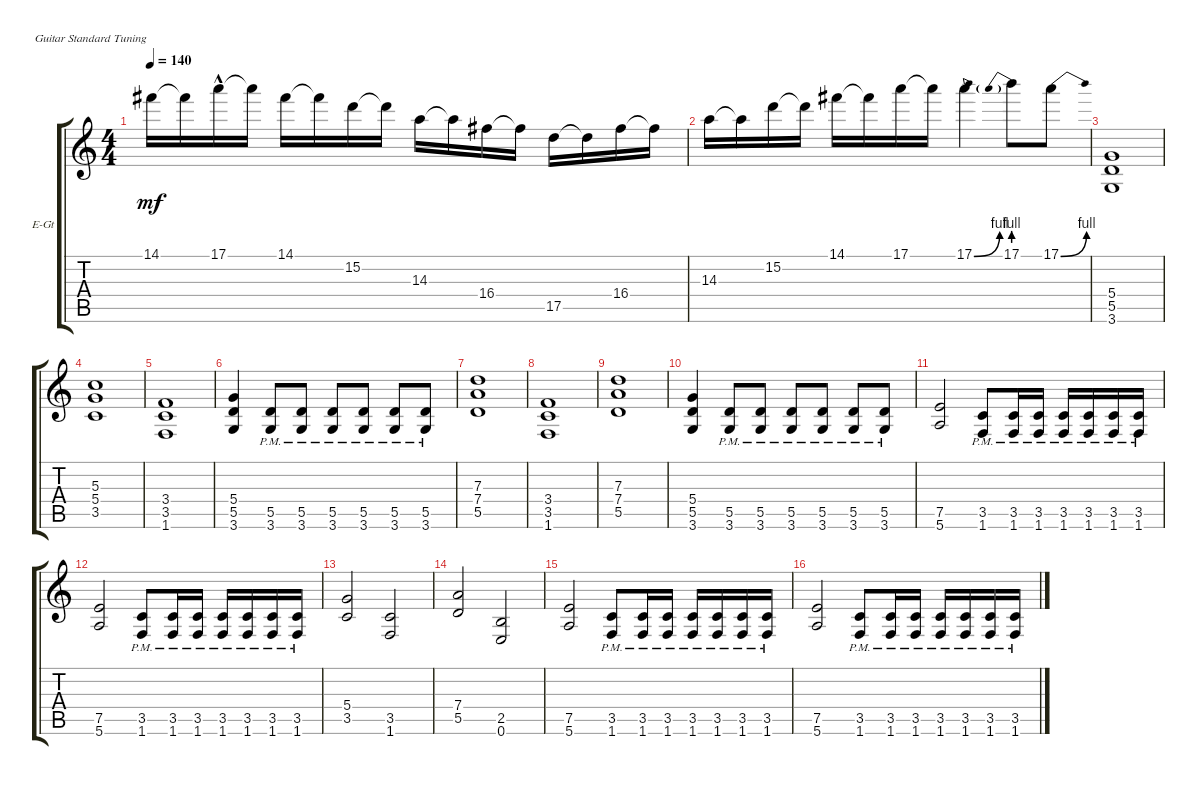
\defaultSystemsLayout 4
\bracketExtendMode groupsimilarinstruments
\firstSystemTrackNameOrientation horizontal
\otherSystemsTrackNameOrientation horizontal
\track ("Mission" "E-Gt") {instrument distortionguitar}
\staff {score tabs}
\tuning (E4 B3 G3 D3 A2 E2)
\ts (4 4)
\tempo 140
\clef g2
\ks c
14.1.16{dy mf} 14.1{t}.16 17.1{hac}.16 17.1{t}.16 14.1.16 14.1{t}.16 15.2.16 15.2{t}.16 14.3.16 14.3{t}.16 16.4.16 16.4{t}.16 17.5.16 17.5{t}.16 16.4.16 16.4{t}.16 |
14.3.16 14.3{t}.16 15.2.16 15.2{t}.16 14.1.16 14.1{t}.16 17.1.16 17.1{t}.16 17.1{be (bend 0 0 59.4 4)}.4 17.1{be (prebend 0 4 60 4)}.8 17.1{be (bend 0 0 15 4)}.8 |
(3.6 5.5 5.4).1 |
(3.5 5.4 5.3).1 |
(1.6 3.5 3.4).1 |
(3.6 5.5 5.4).4 (3.6{pm} 5.5{pm}).8 (3.6{pm} 5.5{pm}).8 (3.6{pm} 5.5{pm}).8 (3.6{pm} 5.5{pm}).8 (3.6{pm} 5.5{pm}).8 (3.6{pm} 5.5{pm}).8 |
(5.5 7.4 7.3).1 |
(1.6 3.5 3.4).1 |
(5.5 7.4 7.3).1 |
(3.6 5.5 5.4).4 (3.6{pm} 5.5{pm}).8 (5.5{pm} 3.6{pm}).8 (3.6{pm} 5.5{pm}).8 (5.5{pm} 3.6{pm}).8 (3.6{pm} 5.5{pm}).8 (3.6{pm} 5.5{pm}).8 |
(5.6 7.5).2 (1.6{pm} 3.5{pm}).8 (1.6{pm} 3.5{pm}).16 (3.5{pm} 1.6{pm}).16 (1.6{pm} 3.5{pm}).16 (3.5{pm} 1.6{pm}).16 (1.6{pm} 3.5{pm}).16 (3.5{pm} 1.6{pm}).16 |
(5.6 7.5).2 (1.6{pm} 3.5{pm}).8 (1.6{pm} 3.5{pm}).16 (3.5{pm} 1.6{pm}).16 (1.6{pm} 3.5{pm}).16 (3.5{pm} 1.6{pm}).16 (1.6{pm} 3.5{pm}).16 (3.5{pm} 1.6{pm}).16 |
(3.5 5.4).2 (1.6 3.5).2 |
(5.5 7.4).2 (0.6 2.5).2 |
(7.5 5.6).2 (1.6{pm} 3.5{pm}).8 (1.6{pm} 3.5{pm}).16 (3.5{pm} 1.6{pm}).16 (1.6{pm} 3.5{pm}).16 (3.5{pm} 1.6{pm}).16 (1.6{pm} 3.5{pm}).16 (3.5{pm} 1.6{pm}).16 |
(7.5 5.6).2 (1.6{pm} 3.5{pm}).8 (1.6{pm} 3.5{pm}).16 (3.5{pm} 1.6{pm}).16 (1.6{pm} 3.5{pm}).16 (3.5{pm} 1.6{pm}).16 (1.6{pm} 3.5{pm}).16 (3.5{pm} 1.6{pm}).16
